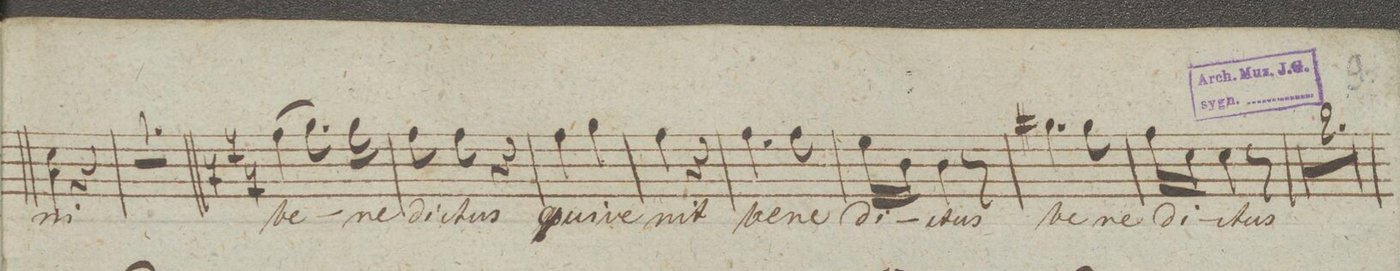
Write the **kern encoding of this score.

**kern	**text	**dynam
*I"Tenore.	*	*
*clefC4	*	*
*k[f#c#g#]	*	*
*M2/4	*	*
4B 4G#\	-ni	.
4r	.	.
=24	=24	=24
2r	.	.
=25||	=25||	=25||
*k[]	*	*
(4e\	be-	.
8.f\)	.	.
16f\	-ne-	.
=26	=26	=26
8e\	-di-	.
8e\	-ctus	.
4r	.	.
=27	=27	=27
4e\	qui	.
4f\	ve-	.
=28	=28	=28
4e\	-nit	.
4r	.	.
=29	=29	=29
4.e\	be-	.
8e\	-ne-	.
=30	=30	=30
16d\LL	-di-	.
16A\JJ	.	.
4A\	-ctus	.
8r	.	.
=31	=31	=31
4.f#X\	be-	.
8f#\	-ne-	.
=32	=32	=32
16e\LL	-di-	.
16B\JJ	.	.
4B\	-ctus	.
8r	.	.
=33	=33	=33
2r	.	.
=34	=34	=34
2r	.	.
=35||	=35||	=35||
*k[f#c#g#]	*	*
*-	*-	*-
